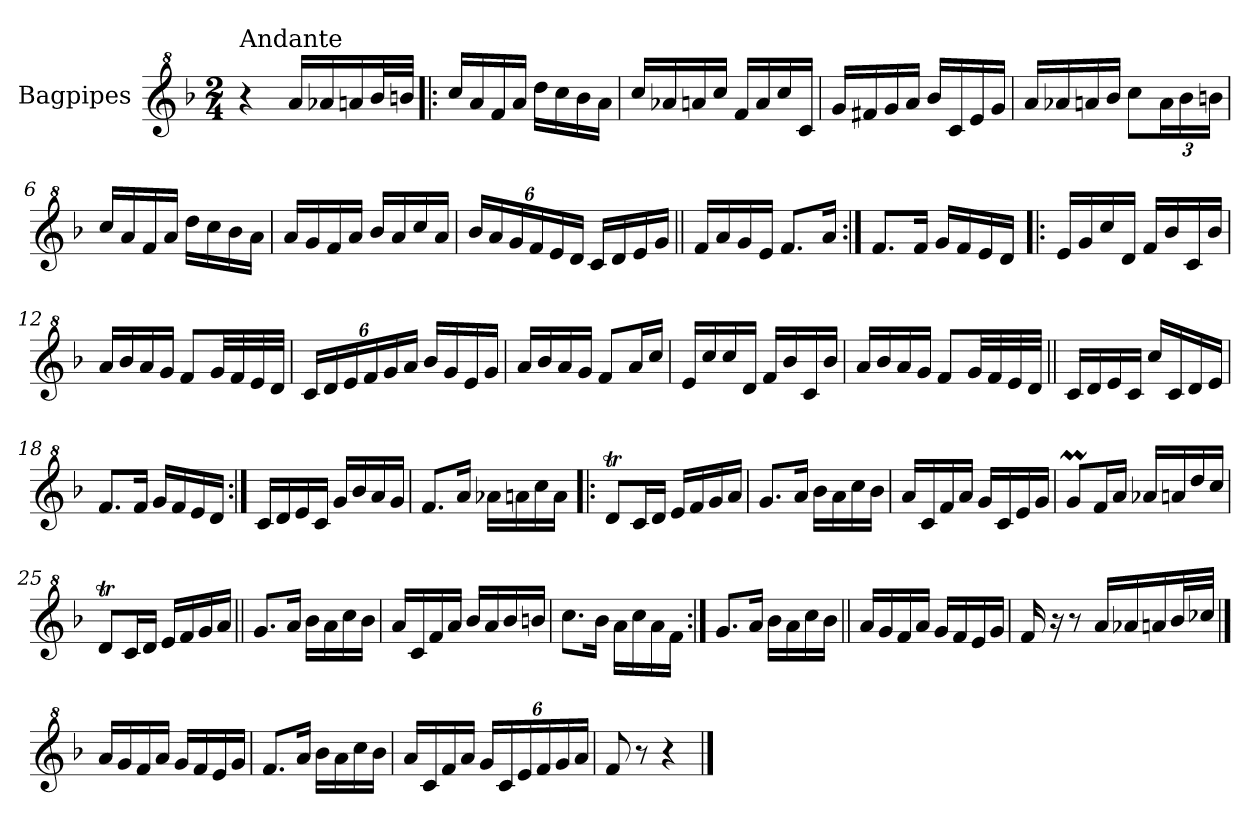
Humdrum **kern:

**kern
*part1
*staff1
*I"Bagpipes
*I'Bag
*clefG^2
*k[b-]
*F:
*M2/4
=1
!LO:TX:a:t=Andante
4r
16aa/LL
16aa-X/
16aan/
32bb-/L
32bbn/JJJ
=2!|:
16ccc/LL
16aa/
16ff/
16aa/JJ
16ddd\LL
16ccc\
16bb-\
16aa\JJ
=3
16ccc/LL
16aa-X/
16aan/
16ccc/JJ
16ff/LL
16aa/
16ccc/
16cc/JJ
=4
16gg/LL
16ff#X/
16gg/
16aa/JJ
16bb-/LL
16cc/
16ee/
16gg/JJ
=5
16aa/LL
16aa-X/
16aan/
16bb-/JJ
8ccc\L
*Xbrackettup
24aa\L
24bb-\
24bbn\JJ
!!LO:LB:g=z
=6
16ccc/LL
16aa/
16ff/
16aa/JJ
16ddd\LL
16ccc\
16bb-\
16aa\JJ
=7
16aa/LL
16gg/
16ff/
16aa/JJ
16bb-/LL
16aa/
16ccc/
16aa/JJ
=8
24bb-/LL
24aa/
24gg/
24ff/
24ee/
24dd/JJ
16cc/LL
16dd/
16ee/
16gg/JJ
=9||
16ff/LL
16aa/
16gg/
16ee/JJ
8.ff/L
16aa/Jk
=10:|!
8.ff/L
16ff/Jk
16gg/LL
16ff/
16ee/
16dd/JJ
=11!|:
16ee/LL
16gg/
16ccc/
16dd/JJ
16ff/LL
16bb-/
16cc/
16bb-/JJ
!!LO:LB:g=z
=12
16aa/LL
16bb-/
16aa/
16gg/JJ
8ff/L
32gg/LL
32ff/
32ee/
32dd/JJJ
=13
24cc/LL
24dd/
24ee/
24ff/
24gg/
24aa/JJ
16bb-/LL
16gg/
16ee/
16gg/JJ
=14
16aa/LL
16bb-/
16aa/
16gg/JJ
8ff/L
16aa/L
16ccc/JJ
=15
16ee/LL
16ccc/
16ccc/
16dd/JJ
16ff/LL
16bb-/
16cc/
16bb-/JJ
=16
16aa/LL
16bb-/
16aa/
16gg/JJ
8ff/L
32gg/LL
32ff/
32ee/
32dd/JJJ
!!LO:LB:g=z
=17||
16cc/LL
16dd/
16ee/
16cc/JJ
16ccc/LL
16cc/
16dd/
16ee/JJ
=18
8.ff/L
16ff/Jk
16gg/LL
16ff/
16ee/
16dd/JJ
=19:|!
16cc/LL
16dd/
16ee/
16cc/JJ
16gg/LL
16bb-/
16aa/
16gg/JJ
=20
8.ff/L
16aa/Jk
16aa-X\LL
16aan\
16ccc\
16aa\JJ
=21!|:
8ddT/L
16cc/L
16dd/JJ
16ee/LL
16ff/
16gg/
16aa/JJ
=22
8.gg/L
16aa/Jk
16bb-\LL
16aa\
16ccc\
16bb-\JJ
!!LO:LB:g=z
=23
16aa/LL
16cc/
16ff/
16aa/JJ
16gg/LL
16cc/
16ee/
16gg/JJ
=24
8ggM/L
16ff/L
16aa/JJ
16aa-X/LL
16aan/
16ddd/
16ccc/JJ
=25
8ddT/L
16cc/L
16dd/JJ
16ee/LL
16ff/
16gg/
16aa/JJ
=26||
8.gg/L
16aa/Jk
16bb-\LL
16aa\
16ccc\
16bb-\JJ
=27
16aa/LL
16cc/
16ff/
16aa/JJ
16bb-/LL
16aa/
16bb-/
16bbn/JJ
=28
8.ccc\L
16bb-\Jk
16aa\LL
16ccc\
16aa\
16ff\JJ
!!LO:LB:g=z
=29:|!
8.gg/L
16aa/Jk
16bb-\LL
16aa\
16ccc\
16bb-\JJ
=30||
16aa/LL
16gg/
16ff/
16aa/JJ
16gg/LL
16ff/
16ee/
16gg/JJ
=31
16ff/
16r
8r
16aa/LL
16aa-X/
16aan/
32bb-/L
32ccc-X/JJJ
==32
16aa/LL
16gg/
16ff/
16aa/JJ
16gg/LL
16ff/
16ee/
16gg/JJ
=33
8.ff/L
16aa/Jk
16bb-\LL
16aa\
16ccc\
16bb-\JJ
!!LO:LB:g=z
=34
16aa/LL
16cc/
16ff/
16aa/JJ
24gg/LL
24cc/
24ee/
24ff/
24gg/
24aa/JJ
=35
8ff/
8r
4r
==
*-
